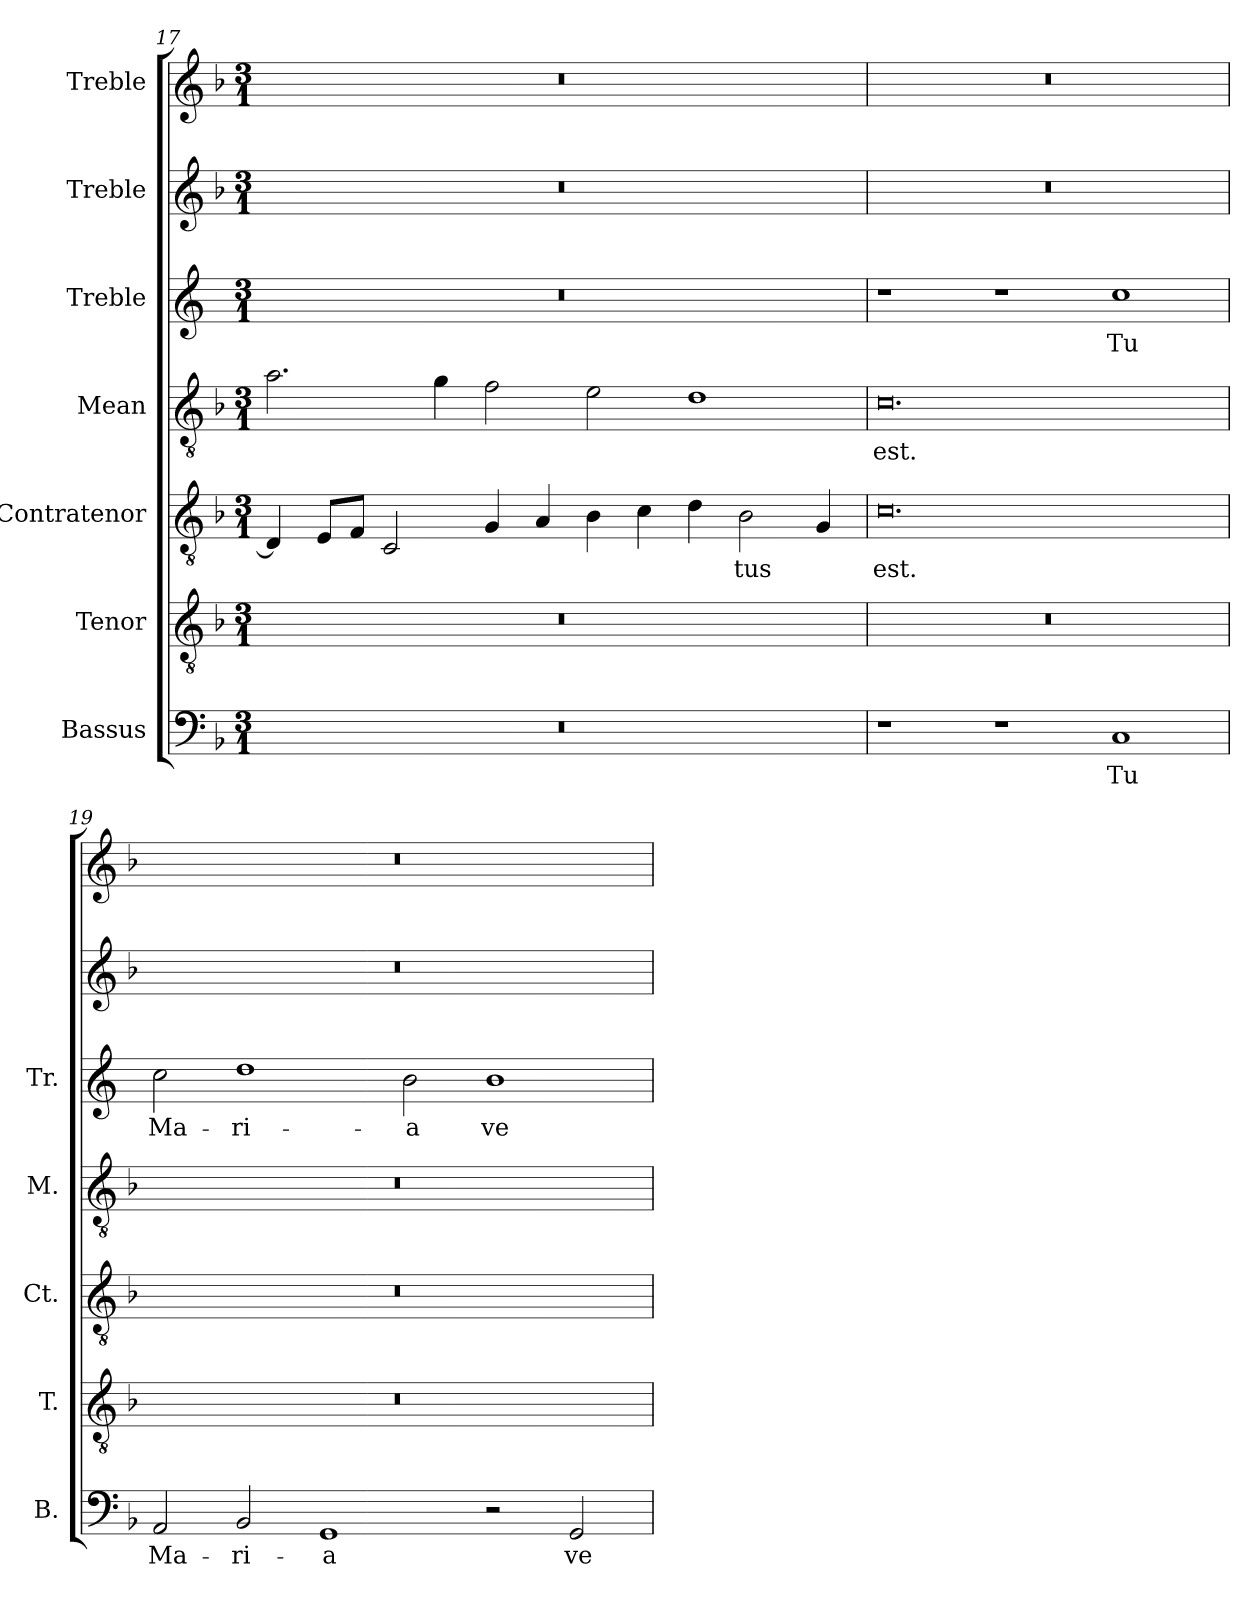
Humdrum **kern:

**kern	**text	**kern	**kern	**text	**kern	**text	**kern	**text	**kern	**kern
*part7	*part7	*part6	*part5	*part5	*part4	*part4	*part3	*part3	*part2	*part1
*staff7	*staff7	*staff6	*staff5	*staff5	*staff4	*staff4	*staff3	*staff3	*staff2	*staff1
*I"Bassus	*	*I"Tenor	*I"Contratenor	*	*I"Mean	*	*I"Treble	*	*I"Treble	*I"Treble
*I'B.	*	*I'T.	*I'Ct.	*	*I'M.	*	*I'Tr.	*	*	*
*clefF4	*	*clefGv2	*clefGv2	*	*clefGv2	*	*clefG2	*	*clefG2	*clefG2
*	*	*ITrd7c12	*ITrd7c12	*	*ITrd7c12	*	*	*	*	*
*k[b-]	*	*k[b-]	*k[b-]	*	*k[b-]	*	*k[]	*	*k[b-]	*k[b-]
*F:	*	*F:	*F:	*	*F:	*	*	*	*F:	*F:
*M3/1	*	*M3/1	*M3/1	*	*M3/1	*	*M3/1	*	*M3/1	*M3/1
=17	=17	=17	=17	=17	=17	=17	=17	=17	=17	=17
!LO:N:vis=1	!	!LO:N:vis=1	!	!	!	!	!LO:N:vis=1	!	!LO:N:vis=1	!LO:N:vis=1
0.r	.	0.r	4DDi/]	.	2.Ai\	.	0.r	.	0.r	0.r
.	.	.	8EEi/L	.	.	.	.	.	.	.
.	.	.	8FFi/J	.	.	.	.	.	.	.
.	.	.	2CCi/	.	.	.	.	.	.	.
.	.	.	.	.	4Gi\	.	.	.	.	.
.	.	.	4GGi/	.	2Fi\	.	.	.	.	.
.	.	.	4AAi/	.	.	.	.	.	.	.
.	.	.	4BB-i\	.	2Ei\	.	.	.	.	.
.	.	.	4Ci\	.	.	.	.	.	.	.
.	.	.	4Di\	.	1Di	.	.	.	.	.
!	!	!	!	!LO:LY:b:color=#000000	!	!	!	!	!	!
.	.	.	2BB-i\	-tus	.	.	.	.	.	.
.	.	.	4GGi/	.	.	.	.	.	.	.
!!LO:LB:g=z
=18`	=18`	=18`	=18`	=18`	=18`	=18`	=18`	=18`	=18`	=18`
!	!	!LO:N:vis=1	!	!	!	!	!	!	!	!
!	!	!	!	!LO:LY:b:color=#000000	!	!	!	!	!	!
!	!	!	!	!	!	!LO:LY:b:color=#000000	!	!	!LO:N:vis=1	!LO:N:vis=1
1r	.	0.r	0.Ci	est.	0.Ci	est.	1r	.	0.r	0.r
1r	.	.	.	.	.	.	1r	.	.	.
!	!LO:LY:b:color=#000000	!	!	!	!	!	!	!	!	!
!	!	!	!	!	!	!	!	!LO:LY:b:color=#000000	!	!
1Ci	Tu	.	.	.	.	.	1cci	Tu	.	.
=19`	=19`	=19`	=19`	=19`	=19`	=19`	=19`	=19`	=19`	=19`
!	!LO:LY:b:color=#000000	!LO:N:vis=1	!LO:N:vis=1	!	!LO:N:vis=1	!	!	!	!	!
!	!	!	!	!	!	!	!	!LO:LY:b:color=#000000	!LO:N:vis=1	!LO:N:vis=1
2AAi/	Ma-	0.r	0.r	.	0.r	.	2cci\	Ma-	0.r	0.r
!	!LO:LY:b:color=#000000	!	!	!	!	!	!	!	!	!
!	!	!	!	!	!	!	!	!LO:LY:b:color=#000000	!	!
2BB-i/	-ri-	.	.	.	.	.	1ddi	-ri-	.	.
!	!LO:LY:b:color=#000000	!	!	!	!	!	!	!	!	!
1GGi	-a	.	.	.	.	.	.	.	.	.
!	!	!	!	!	!	!	!	!LO:LY:b:color=#000000	!	!
.	.	.	.	.	.	.	2bi\	-a	.	.
!	!	!	!	!	!	!	!	!LO:LY:b:color=#000000	!	!
2r	.	.	.	.	.	.	1bi	ve-	.	.
!	!LO:LY:b:color=#000000	!	!	!	!	!	!	!	!	!
2GGi/	ve-	.	.	.	.	.	.	.	.	.
=`	=`	=`	=`	=`	=`	=`	=`	=`	=`	=`
*-	*-	*-	*-	*-	*-	*-	*-	*-	*-	*-
